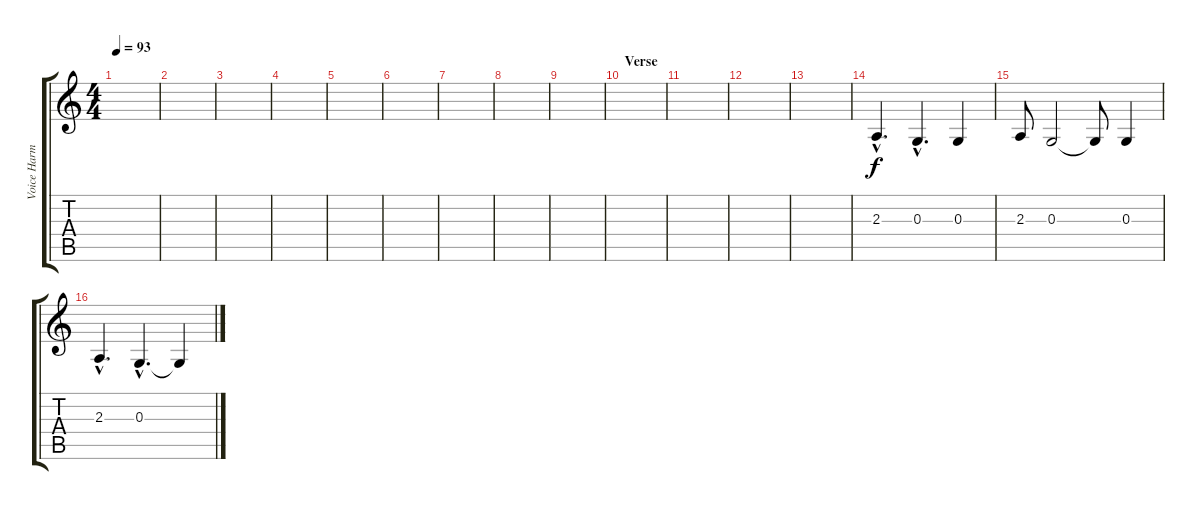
\track ("Voice Harmony" "Voice Harm") {instrument cello}
\staff {score tabs}
\tuning (E4 B3 G3 D3 A2 E2) {hide}
\ts (4 4)
\tempo 93
\clef g2
\ks c
|
|
|
|
|
|
|
|
|
\section ("" "Verse")
|
|
|
|
2.3{hac}.4{d} 0.3{hac}.4{d} 0.3.4 |
2.3.8 0.3.2 0.3{t}.8 0.3.4 |
2.3{hac}.4{d} 0.3{hac}.4{d} 0.3{t}.4
